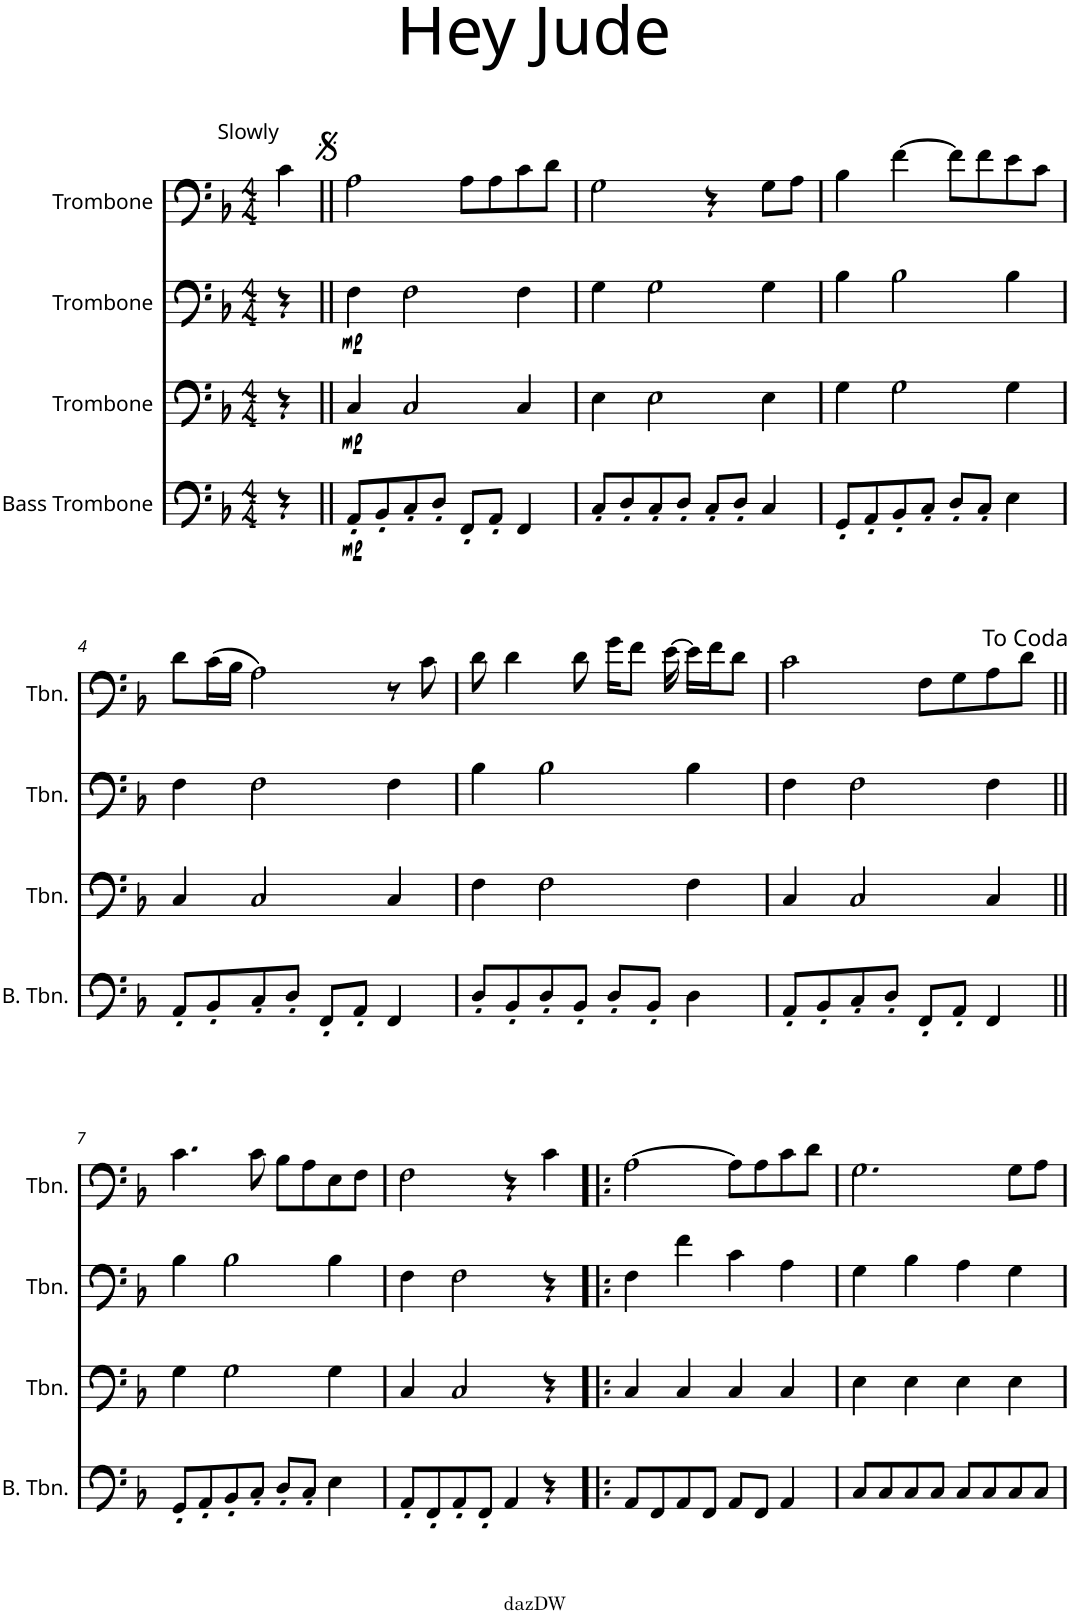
**kern	**dynam	**kern	**dynam	**kern	**dynam	**kern
*part4	*part4	*part3	*part3	*part2	*part2	*part1
*staff4	*staff4	*staff3	*staff3	*staff2	*staff2	*staff1
*I"Bass Trombone	*	*I"Trombone	*	*I"Trombone	*	*I"Trombone
*I'B. Tbn.	*	*I'Tbn.	*	*I'Tbn.	*	*I'Tbn.
*clefF4	*	*clefF4	*	*clefF4	*	*clefF4
*k[b-]	*	*k[b-]	*	*k[b-]	*	*k[b-]
*M4/4	*	*M4/4	*	*M4/4	*	*M4/4
=	=	=	=	=	=	=
!	!	!	!	!	!	!LO:TX:a:t=Slowly
4r	.	4r	.	4r	.	4c\
=1||	=1||	=1||	=1||	=1||	=1||	=1||
!	!LO:DY:b	!	!LO:DY:b	!	!LO:DY:b	!
8AA'/L	mp	4C/	mp	4F\	mp	2A\
8BB-'/	.	.	.	.	.	.
8C'/	.	2C/	.	2F\	.	.
8D'/J	.	.	.	.	.	.
8FF'/L	.	.	.	.	.	8A\L
8AA'/J	.	.	.	.	.	8A\
4FF/	.	4C/	.	4F\	.	8c\
.	.	.	.	.	.	8d\J
=2	=2	=2	=2	=2	=2	=2
8C'/L	.	4E\	.	4G\	.	2G\
8D'/	.	.	.	.	.	.
8C'/	.	2E\	.	2G\	.	.
8D'/J	.	.	.	.	.	.
8C'/L	.	.	.	.	.	4r
8D'/J	.	.	.	.	.	.
4C/	.	4E\	.	4G\	.	8G\L
.	.	.	.	.	.	8A\J
=3	=3	=3	=3	=3	=3	=3
8GG'/L	.	4G\	.	4B-\	.	4B-\
8AA'/	.	.	.	.	.	.
8BB-'/	.	2G\	.	2B-\	.	[>4f\
8C'/J	.	.	.	.	.	.
8D'/L	.	.	.	.	.	8f\L]
8C'/J	.	.	.	.	.	8f\
4E\	.	4G\	.	4B-\	.	8e\
.	.	.	.	.	.	8c\J
!!LO:LB:g=z
=4	=4	=4	=4	=4	=4	=4
8AA'/L	.	4C/	.	4F\	.	8d\L
8BB-'/	.	.	.	.	.	(>16c\L
.	.	.	.	.	.	16B-\JJ
8C'/	.	2C/	.	2F\	.	2A\)
8D'/J	.	.	.	.	.	.
8FF'/L	.	.	.	.	.	.
8AA'/J	.	.	.	.	.	.
4FF/	.	4C/	.	4F\	.	8r
.	.	.	.	.	.	8c\
=5	=5	=5	=5	=5	=5	=5
8D'/L	.	4F\	.	4B-\	.	8d\
8BB-'/	.	.	.	.	.	4d\
8D'/	.	2F\	.	2B-\	.	.
8BB-'/J	.	.	.	.	.	8d\
8D'/L	.	.	.	.	.	16g\KL
.	.	.	.	.	.	8f\J
8BB-'/J	.	.	.	.	.	.
.	.	.	.	.	.	[16e\
4D\	.	4F\	.	4B-\	.	16e\LL]
.	.	.	.	.	.	16f\J
.	.	.	.	.	.	8d\J
=6	=6	=6	=6	=6	=6	=6
8AA'/L	.	4C/	.	4F\	.	2c\
8BB-'/	.	.	.	.	.	.
8C'/	.	2C/	.	2F\	.	.
8D'/J	.	.	.	.	.	.
8FF'/L	.	.	.	.	.	8F\L
8AA'/J	.	.	.	.	.	8G\
4FF/	.	4C/	.	4F\	.	8A\
.	.	.	.	.	.	8d\J
!!LO:LB:g=z
=7||	=7||	=7||	=7||	=7||	=7||	=7||
8GG'/L	.	4G\	.	4B-\	.	4.c\
8AA'/	.	.	.	.	.	.
8BB-'/	.	2G\	.	2B-\	.	.
8C'/J	.	.	.	.	.	8c\
8D'/L	.	.	.	.	.	8B-\L
8C'/J	.	.	.	.	.	8A\
4E\	.	4G\	.	4B-\	.	8E\
.	.	.	.	.	.	8F\J
=8	=8	=8	=8	=8	=8	=8
8AA'/L	.	4C/	.	4F\	.	2F\
8FF'/	.	.	.	.	.	.
8AA'/	.	2C/	.	2F\	.	.
8FF'/J	.	.	.	.	.	.
4AA/	.	.	.	.	.	4r
4r	.	4r	.	4r	.	4c\
=9!|:	=9!|:	=9!|:	=9!|:	=9!|:	=9!|:	=9!|:
8AA/L	.	4C/	.	4F\	.	[>2A\
8FF/	.	.	.	.	.	.
8AA/	.	4C/	.	4f\	.	.
8FF/J	.	.	.	.	.	.
8AA/L	.	4C/	.	4c\	.	8A\L]
8FF/J	.	.	.	.	.	8A\
4AA/	.	4C/	.	4A\	.	8c\
.	.	.	.	.	.	8d\J
=10	=10	=10	=10	=10	=10	=10
8C/L	.	4E\	.	4G\	.	2.G\
8C/	.	.	.	.	.	.
8C/	.	4E\	.	4B-\	.	.
8C/J	.	.	.	.	.	.
8C/L	.	4E\	.	4A\	.	.
8C/	.	.	.	.	.	.
8C/	.	4E\	.	4G\	.	8G\L
8C/J	.	.	.	.	.	8A\J
=	=	=	=	=	=	=
*-	*-	*-	*-	*-	*-	*-
